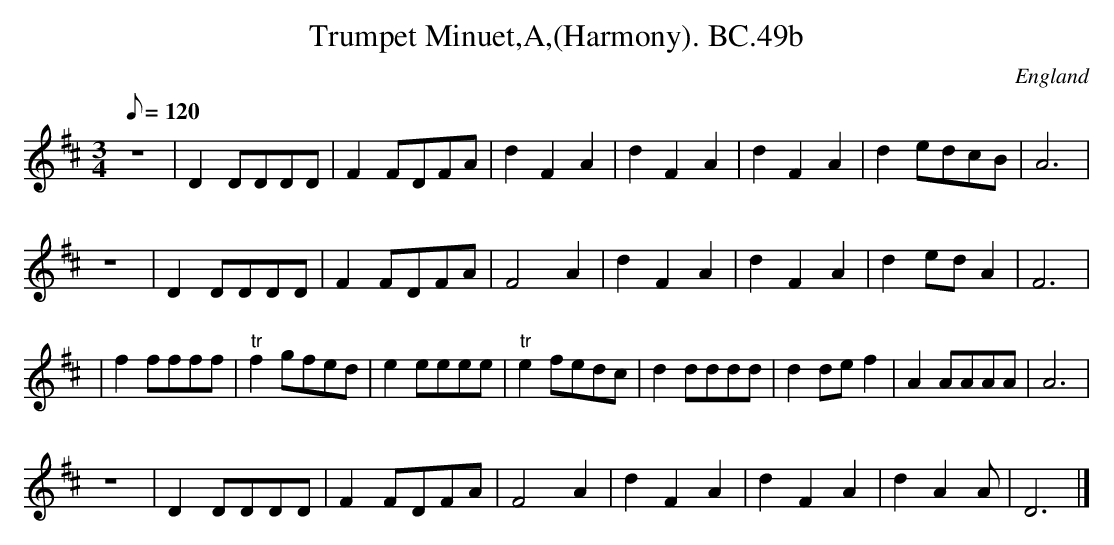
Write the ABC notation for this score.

X:1
T:Trumpet Minuet,A,(Harmony). BC.49b
M:3/4
L:1/8
Q:120
O:England
K:D
z6 | D2 DDDD | F2 FDFA | d2 F2 A2 | d2 F2 A2 | d2 F2 A2 | d2 edcB | A6 |
!
 z6 | D2 DDDD |  F2 FDFA |
F4 A2 | d2 F2 A2 | d2 F2 A2 | d2 ed A2 | F6 |!|
f2 ffff | "tr" f2 gfed | e2 eeee| "tr" e2 fedc | d2 dddd| d2 de f2 | A2
AAAA| A6 |! z6 | D2 DDDD |F2 FDFA | F4 A2 | d2 F2 A2 | d2 F2 A2 | d2 A2
A
2 | D6 |]
